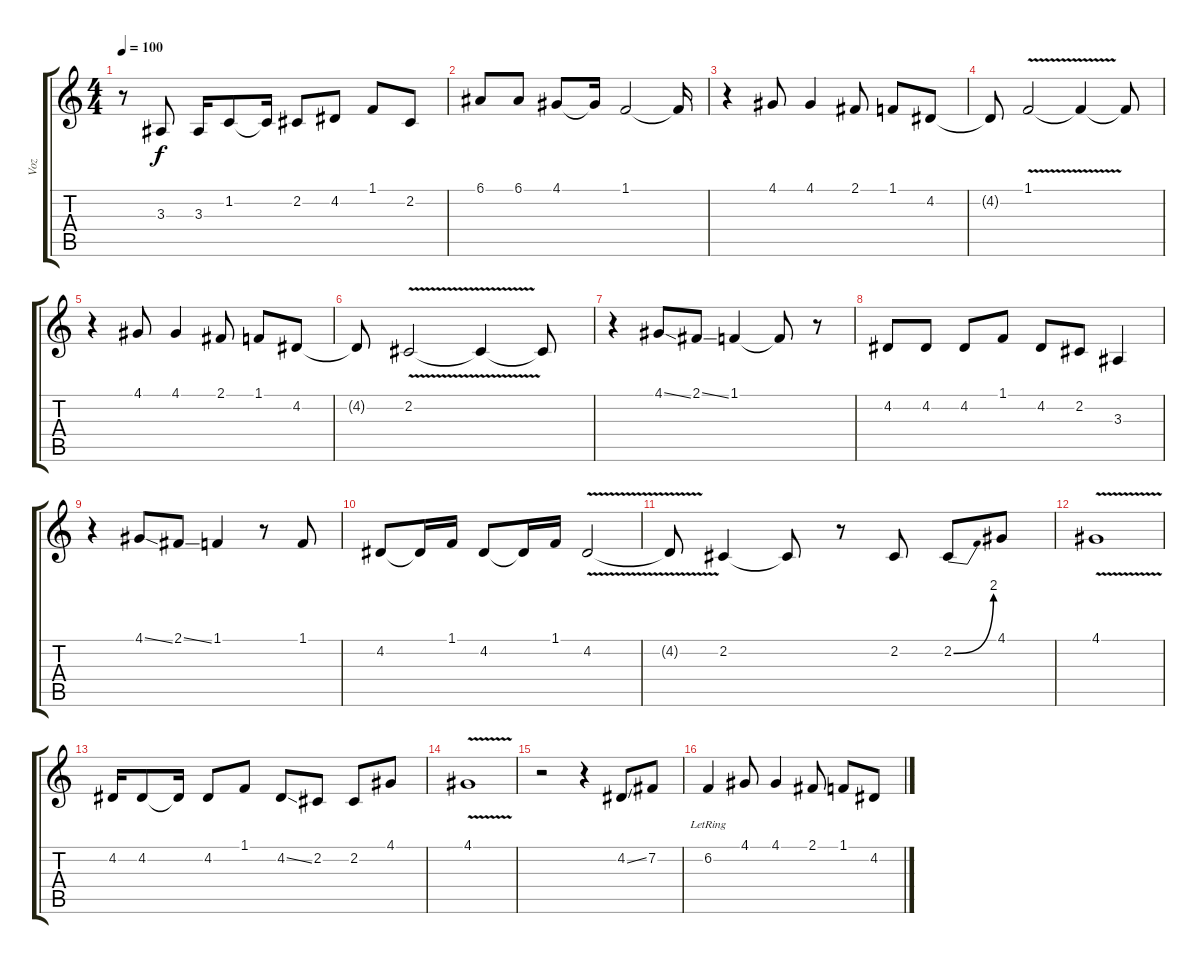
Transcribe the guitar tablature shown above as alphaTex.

\track ("Voz" "Voz") {instrument baritonesax}
\staff {score tabs}
\tuning (E4 B3 G3 D3 A2 E2) {hide}
\ts (4 4)
\tempo 100
\clef g2
\ks c
r.8{dy f} 3.3.8 3.3.16 1.2.8 1.2{t}.16 2.2.8 4.2.8 1.1.8 2.2.8 |
6.1.8 6.1.8 4.1.8 4.1{t}.16 1.1.2 1.1{t}.16 |
r.4 4.1.8 4.1.4 2.1.8 1.1.8 4.2.8 |
4.2{t}.8 1.1{v}.2 1.1{t}.4 1.1{t}.8 |
r.4 4.1.8 4.1.4 2.1.8 1.1.8 4.2.8 |
4.2{t}.8 2.2{v}.2 2.2{t}.4 2.2{t}.8 |
r.4 4.1{ss}.8 2.1{ss}.8 1.1.4 1.1{t}.8 r.8 |
4.2.8 4.2.8 4.2.8 1.1.8 4.2.8 2.2.8 3.3.4 |
r.4 4.1{ss}.8 2.1{ss}.8 1.1.4 r.8 1.1.8 |
4.2.8 4.2{t}.16 1.1.16 4.2.8 4.2{t}.16 1.1.16 4.2{v}.2 |
4.2{t}.8 2.2.4 2.2{t}.8 r.8 2.2.8 2.2{be (bend 0 0 60 8)}.8 4.1.8 |
4.1{v}.1 |
4.2.16 4.2.8 4.2{t}.16 4.2.8 1.1.8 4.2{ss}.8 2.2.8 2.2.8 4.1.8 |
4.1{v}.1 |
r.2 r.4 4.2{ss}.8 7.2.8 |
6.2{lr}.4 4.1.8 4.1.4 2.1.8 1.1.8 4.2.8
